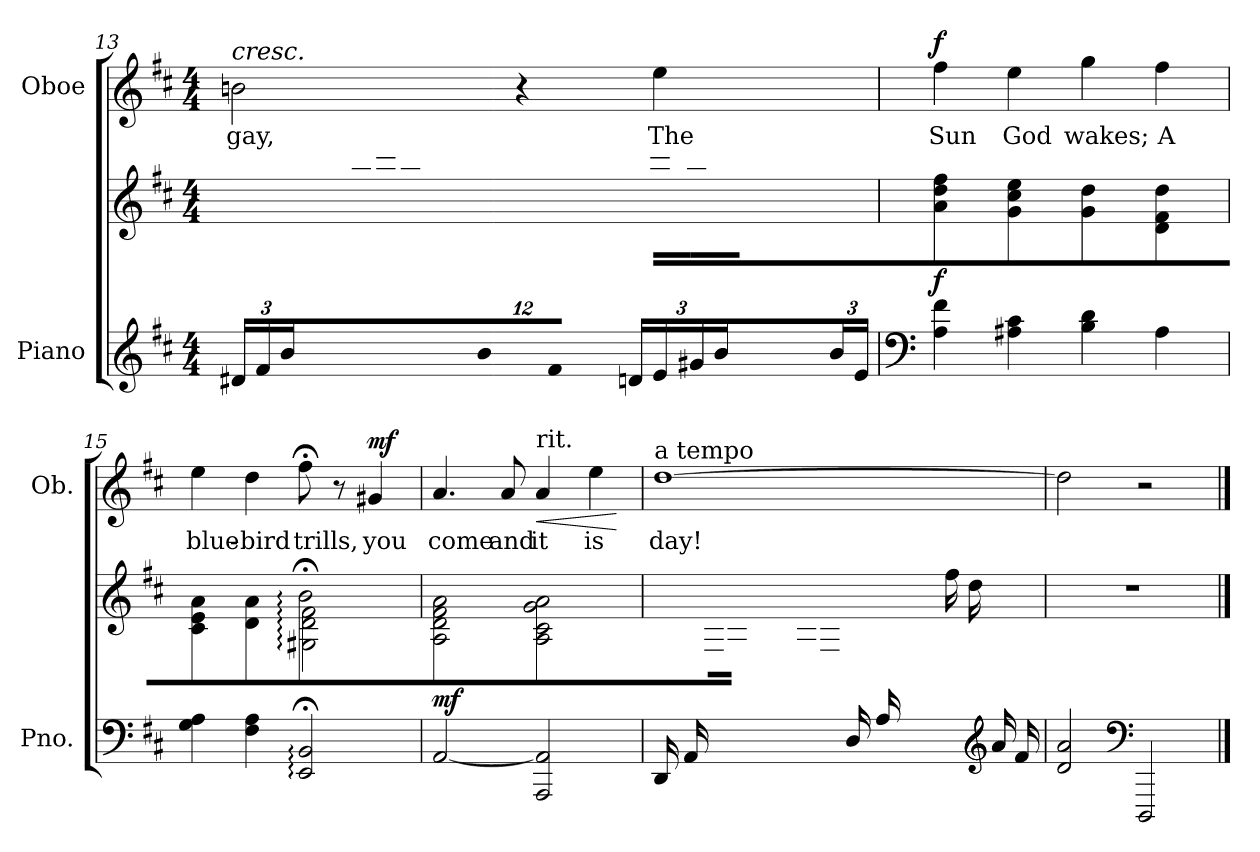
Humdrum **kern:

**kern	**kern	**dynam	**kern	**text	**dynam
*part2	*part2	*part2	*part1	*part1	*part1
*staff3	*staff2	*staff2/3	*staff1	*staff1	*staff1
*I"Piano	*	*	*I"Oboe	*	*
*I'Pno.	*	*	*I'Ob.	*	*
!!LO:PB:g=z
*clefG2	*clefG2	*	*clefG2	*	*
*k[f#c#]	*k[f#c#]	*	*k[f#c#]	*	*
*M4/4	*M4/4	*	*M4/4	*	*
*Xbrackettup	*	*	*	*	*
=13	=13	=13	=13	=13	=13
*^	*	*	*	*	*
!	!	!	!	!LO:TX:a:i:t=cresc.	!	!
!	!	!	!	!	!LO:LY:b	!
24d#X/LL	1ryy	8ryy	.	2bn\	gay,	.
24f#/	.	.	.	.	.	.
24b/	.	.	.	.	.	.
24%7ryy	.	24dd#X\	.	.	.	.
.	.	24ff#\	.	.	.	.
.	.	24bb\JJ	.	.	.	.
*	*	*Xbrackettup	*	*	*	*
.	.	24ccc#\LL	.	.	.	.
.	.	24bb\	.	.	.	.
.	.	24ff#\	.	.	.	.
.	.	24dd#\	.	.	.	.
24b/	.	4ryy	.	.	.	.
24f#/JJ	.	.	.	.	.	.
24dn/LL	.	.	.	4r	.	.
24e/	.	.	.	.	.	.
24g#X/	.	.	.	.	.	.
24b/	.	.	.	.	.	.
4ryy	.	24ee\	.	.	.	.
.	.	24gg#X\JJ	.	.	.	.
!	!	!	!	!	!LO:LY:b	!
.	.	24ccc#\LL	.	4ee\	The	.
.	.	24bb\	.	.	.	.
.	.	24gg#\	.	.	.	.
.	.	24ee\	.	.	.	.
24b/	.	12ryy	.	.	.	.
24e/JJ	.	.	.	.	.	.
*v	*v	*	*	*	*	*
=14	=14	=14	=14	=14	=14
*clefF4	*	*	*	*	*
!	!	!LO:DY:b	!	!LO:LY:b	!LO:DY:a
4A\ 4f#\	4a\ 4dd\ 4ff#\	f	4ff#\	Sun	f
!	!	!	!	!LO:LY:b	!
4A#X\ 4c#\	4g\ 4cc#\ 4ee\	.	4ee\	God	.
!	!	!	!	!LO:LY:b	!
4B\ 4d\	4g\ 4dd\	.	4gg\	wakes;	.
!	!	!	!	!LO:LY:b	!
4A#\	4d/ 4f#/ 4dd/	.	4ff#\	A	.
=15	=15	=15	=15	=15	=15
*	*^	*	*	*	*
!	!	!	!	!	!LO:LY:b	!
4G\ 4A\	4c#/ 4e/ 4a/	2ryy	.	4ee\	blue-	.
!	!	!	!	!	!LO:LY:b	!
4F#\ 4A\	4d/ 4a/	.	.	4dd\	-bird	.
!	!	!	!	!	!LO:LY:b	!
2EE/:;< 2BB/:;<	2b:;</	2G#X\: 2d\: 2f#\:	.	8ff#;<\	trills,	.
.	.	.	.	8r	.	.
!	!	!	!	!	!LO:LY:b	!LO:DY:a
.	.	.	.	4g#X/	you	mf
*	*v	*v	*	*	*	*
!!LO:LB:g=z
=16	=16	=16	=16	=16	=16
!	!	!LO:DY:b	!	!LO:LY:b	!
[2AA/	2A/ 2d/ 2f#/ 2a/	mf	4.a/	come	.
!	!	!	!	!LO:LY:b	!
.	.	.	8a/	and	.
!	!	!	!LO:TX:a:t=rit.	!	!
!	!	!	!	!LO:LY:b	!LO:HP:b
2AAA/ 2AA/]	2A/ 2c#/ 2g/ 2a/	.	4a/	it	<
!	!	!	!	!LO:LY:b	!
.	.	.	4ee\	is	.
.	.	.	.	.	[
=17	=17	=17	=17	=17	=17
*^	*	*	*	*	*
!	!	!	!	!LO:TX:a:t=a tempo	!	!
!	!	!	!	!	!LO:LY:b	!
(16DD/LL	2ryy	8ryy	.	[1dd	day!	.
16AA/	.	.	.	.	.	.
4.ryy	.	16F#\	.	.	.	.
.	.	16A\JJ	.	.	.	.
.	.	16f#/LL	.	.	.	.
.	.	16d/	.	.	.	.
.	.	16A/	.	.	.	.
.	.	16F#/JJ)	.	.	.	.
16D/LL	4ryy	8ryy	.	.	.	.
16A/	.	.	.	.	.	.
4ryy	.	16f#\	.	.	.	.
.	.	16a\JJ	.	.	.	.
.	8ryy	16ff#\LL	.	.	.	.
.	.	16dd\	.	.	.	.
*clefG2	*	*	*	*	*	*
16a/	8ryy	8ryy	.	.	.	.
16f#/JJ	.	.	.	.	.	.
*v	*v	*	*	*	*	*
=18	=18	=18	=18	=18	=18
2d/ 2a/	1r	.	2dd\]	.	.
*clefF4	*	*	*	*	*
2DDD/	.	.	2r	.	.
==	==	==	==	==	==
*-	*-	*-	*-	*-	*-
